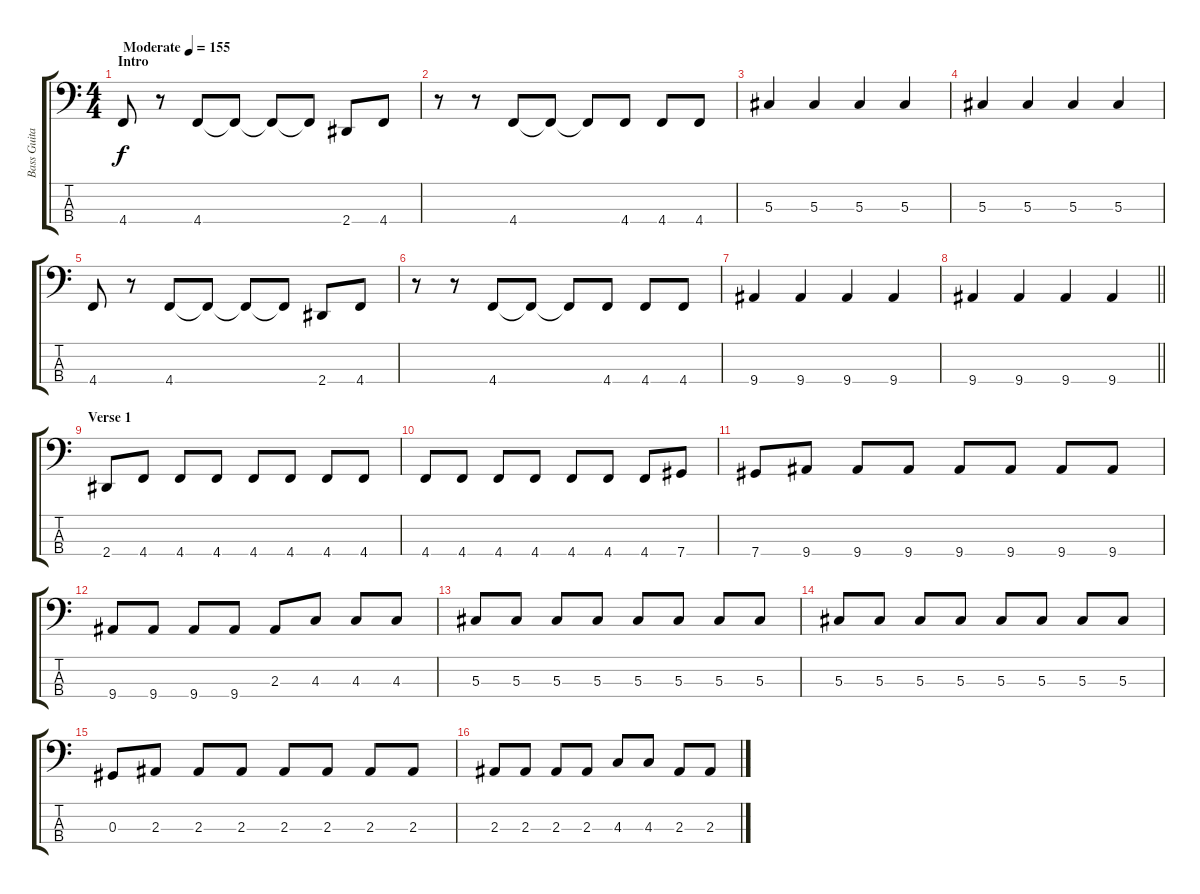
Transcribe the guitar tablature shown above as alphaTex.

\track ("Bass Guitar" "Bass Guita") {instrument electricbassfinger}
\staff {score tabs}
\tuning (Gb2 Db2 Ab1 Db1) {hide}
\ts (4 4)
\section ("" "Intro")
\tempo (155 "Moderate")
\clef f4
\ks c
4.4.8{dy f instrument electricbassfinger} r.8 4.4.8 4.4{t}.8 4.4{t}.8 4.4{t}.8 2.4.8 4.4.8 |
r.8 r.8 4.4.8 4.4{t}.8 4.4{t}.8 4.4.8 4.4.8 4.4.8 |
5.3.4 5.3.4 5.3.4 5.3.4 |
5.3.4 5.3.4 5.3.4 5.3.4 |
4.4.8 r.8 4.4.8 4.4{t}.8 4.4{t}.8 4.4{t}.8 2.4.8 4.4.8 |
r.8 r.8 4.4.8 4.4{t}.8 4.4{t}.8 4.4.8 4.4.8 4.4.8 |
9.4.4 9.4.4 9.4.4 9.4.4 |
\barLineRight lightlight
9.4.4 9.4.4 9.4.4 9.4.4 |
\section ("" "Verse 1")
2.4.8 4.4.8 4.4.8 4.4.8 4.4.8 4.4.8 4.4.8 4.4.8 |
4.4.8 4.4.8 4.4.8 4.4.8 4.4.8 4.4.8 4.4.8 7.4.8 |
7.4.8 9.4.8 9.4.8 9.4.8 9.4.8 9.4.8 9.4.8 9.4.8 |
9.4.8 9.4.8 9.4.8 9.4.8 2.3.8 4.3.8 4.3.8 4.3.8 |
5.3.8 5.3.8 5.3.8 5.3.8 5.3.8 5.3.8 5.3.8 5.3.8 |
5.3.8 5.3.8 5.3.8 5.3.8 5.3.8 5.3.8 5.3.8 5.3.8 |
0.3.8 2.3.8 2.3.8 2.3.8 2.3.8 2.3.8 2.3.8 2.3.8 |
2.3.8 2.3.8 2.3.8 2.3.8 4.3.8 4.3.8 2.3.8 2.3.8
